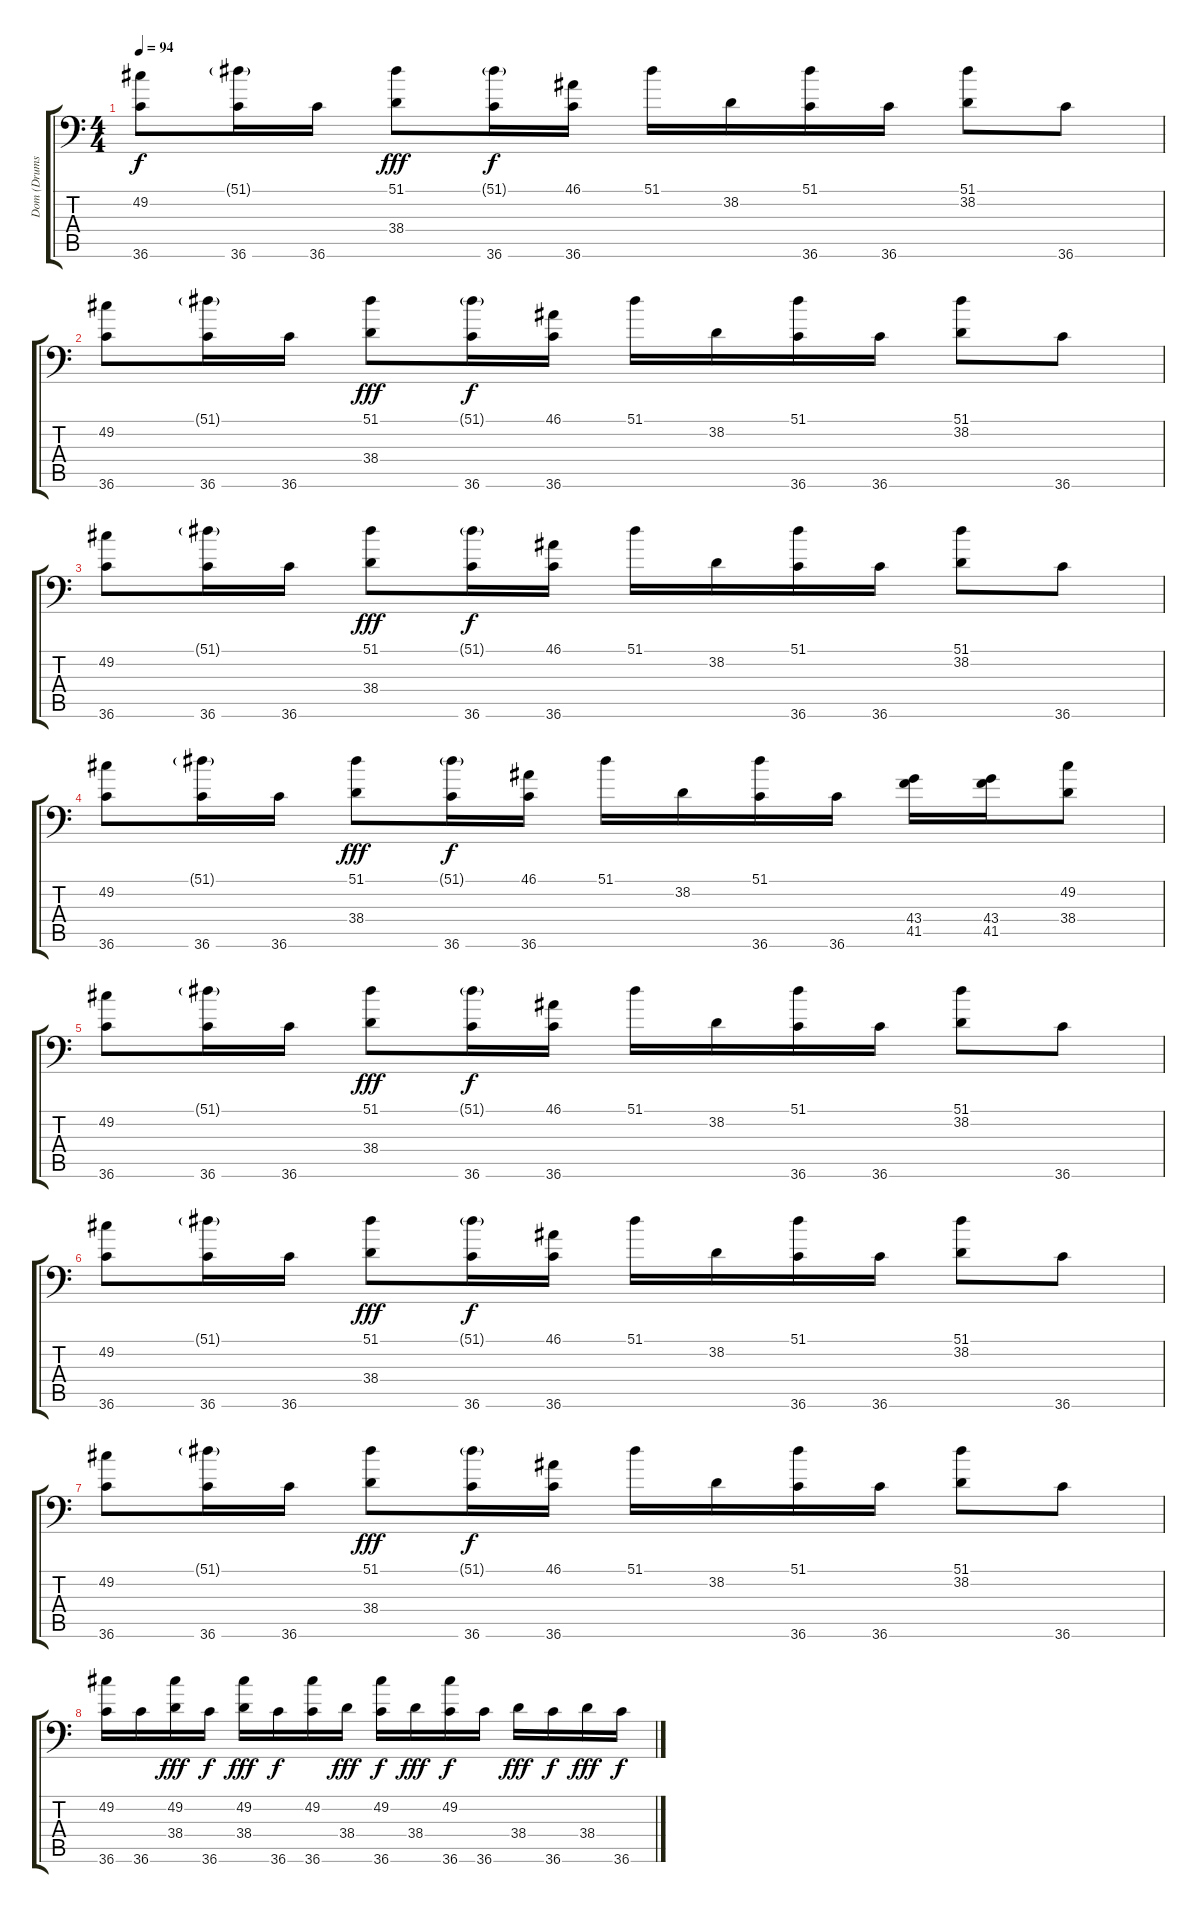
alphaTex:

\track ("Dom (Drums)" "Dom (Drums") {instrument acousticgrandpiano}
\staff {score tabs}
\tuning (C-1 C-1 C-1 C-1 C-1 C-1) {hide}
\ts (4 4)
\tempo 94
\clef f4
\ks c
(49.2 36.6).8{dy f} (51.1{g} 36.6).16 36.6.16 (51.1 38.4).8{dy fff} (51.1{g} 36.6).16{dy f} (46.1 36.6).16 51.1.16 38.2.16 (51.1 36.6).16 36.6.16 (51.1 38.2).8 36.6.8 |
(49.2 36.6).8 (51.1{g} 36.6).16 36.6.16 (51.1 38.4).8{dy fff} (51.1{g} 36.6).16{dy f} (46.1 36.6).16 51.1.16 38.2.16 (51.1 36.6).16 36.6.16 (51.1 38.2).8 36.6.8 |
(49.2 36.6).8 (51.1{g} 36.6).16 36.6.16 (51.1 38.4).8{dy fff} (51.1{g} 36.6).16{dy f} (46.1 36.6).16 51.1.16 38.2.16 (51.1 36.6).16 36.6.16 (51.1 38.2).8 36.6.8 |
(49.2 36.6).8 (51.1{g} 36.6).16 36.6.16 (51.1 38.4).8{dy fff} (51.1{g} 36.6).16{dy f} (46.1 36.6).16 51.1.16 38.2.16 (51.1 36.6).16 36.6.16 (43.4 41.5).16 (43.4 41.5).16 (49.2 38.4).8 |
(49.2 36.6).8 (51.1{g} 36.6).16 36.6.16 (51.1 38.4).8{dy fff} (51.1{g} 36.6).16{dy f} (46.1 36.6).16 51.1.16 38.2.16 (51.1 36.6).16 36.6.16 (51.1 38.2).8 36.6.8 |
(49.2 36.6).8 (51.1{g} 36.6).16 36.6.16 (51.1 38.4).8{dy fff} (51.1{g} 36.6).16{dy f} (46.1 36.6).16 51.1.16 38.2.16 (51.1 36.6).16 36.6.16 (51.1 38.2).8 36.6.8 |
(49.2 36.6).8 (51.1{g} 36.6).16 36.6.16 (51.1 38.4).8{dy fff} (51.1{g} 36.6).16{dy f} (46.1 36.6).16 51.1.16 38.2.16 (51.1 36.6).16 36.6.16 (51.1 38.2).8 36.6.8 |
(49.2 36.6).16 36.6.16 (49.2 38.4).16{dy fff} 36.6.16{dy f} (49.2 38.4).16{dy fff} 36.6.16{dy f} (49.2 36.6).16 38.4.16{dy fff} (49.2 36.6).16{dy f} 38.4.16{dy fff} (49.2 36.6).16{dy f} 36.6.16 38.4.16{dy fff} 36.6.16{dy f} 38.4.16{dy fff} 36.6.16{dy f}
